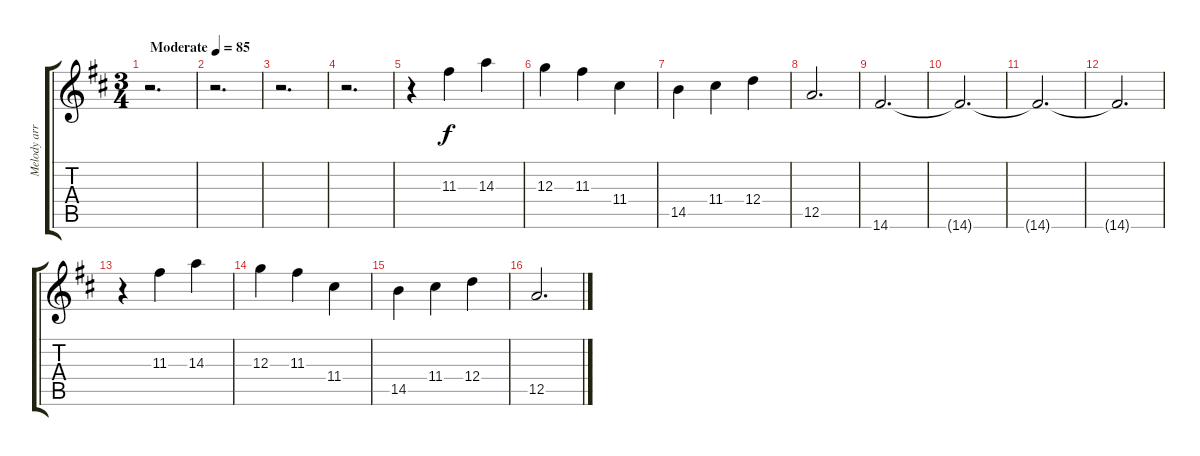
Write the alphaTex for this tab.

\track ("Melody arr. for guitar" "Melody arr") {instrument electricguitarjazz}
\staff {score tabs}
\tuning (E4 B3 G3 D3 A2 E2) {hide}
\ts (3 4)
\tempo (85 "Moderate")
\clef g2
\ks d
r.2{d dy f instrument electricguitarjazz} |
r.2{d} |
r.2{d} |
r.2{d} |
r.4 11.3.4 14.3.4 |
12.3.4 11.3.4 11.4.4 |
14.5.4 11.4.4 12.4.4 |
12.5.2{d} |
14.6.2{d} |
14.6{t}.2{d} |
14.6{t}.2{d} |
14.6{t}.2{d} |
r.4 11.3.4 14.3.4 |
12.3.4 11.3.4 11.4.4 |
14.5.4 11.4.4 12.4.4 |
12.5.2{d}
